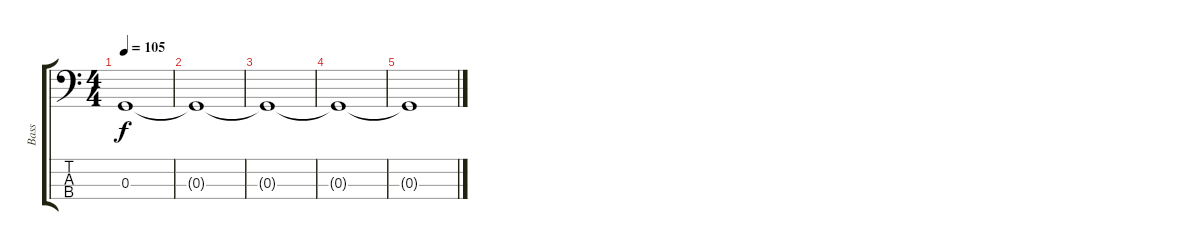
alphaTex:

\track ("Bass" "Bass") {instrument electricbassfinger}
\staff {score tabs}
\tuning (F2 C2 G1 D1) {hide}
\ts (4 4)
\tempo 105
\clef f4
\ks c
0.3{t}.1{dy f volume 0} |
0.3{t}.1 |
0.3{t}.1 |
0.3{t}.1 |
0.3{t}.1
